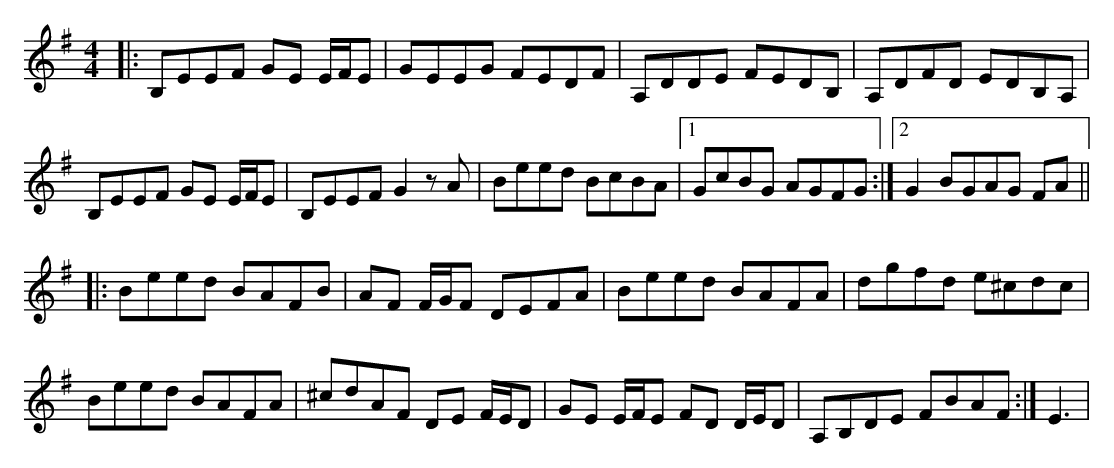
X:1
M:4/4
K:Emin
|:B,EEF GE E/F/E|GEEG FEDF|A,DDE FEDB,|A,DFD EDB,A,|
B,EEF GE E/F/E|B,EEF G2 z A|Beed BcBA|1 GcBG AGFG:|2 G2 BGAG FA||
|:Beed BAFB|AF F/G/F DEFA|Beed BAFA|dgfd e^cdc|
Beed BAFA|^cdAF DE F/E/D|GE E/2F/2E FD D/2E/2D|A,B,DE FBAF:|E3|
